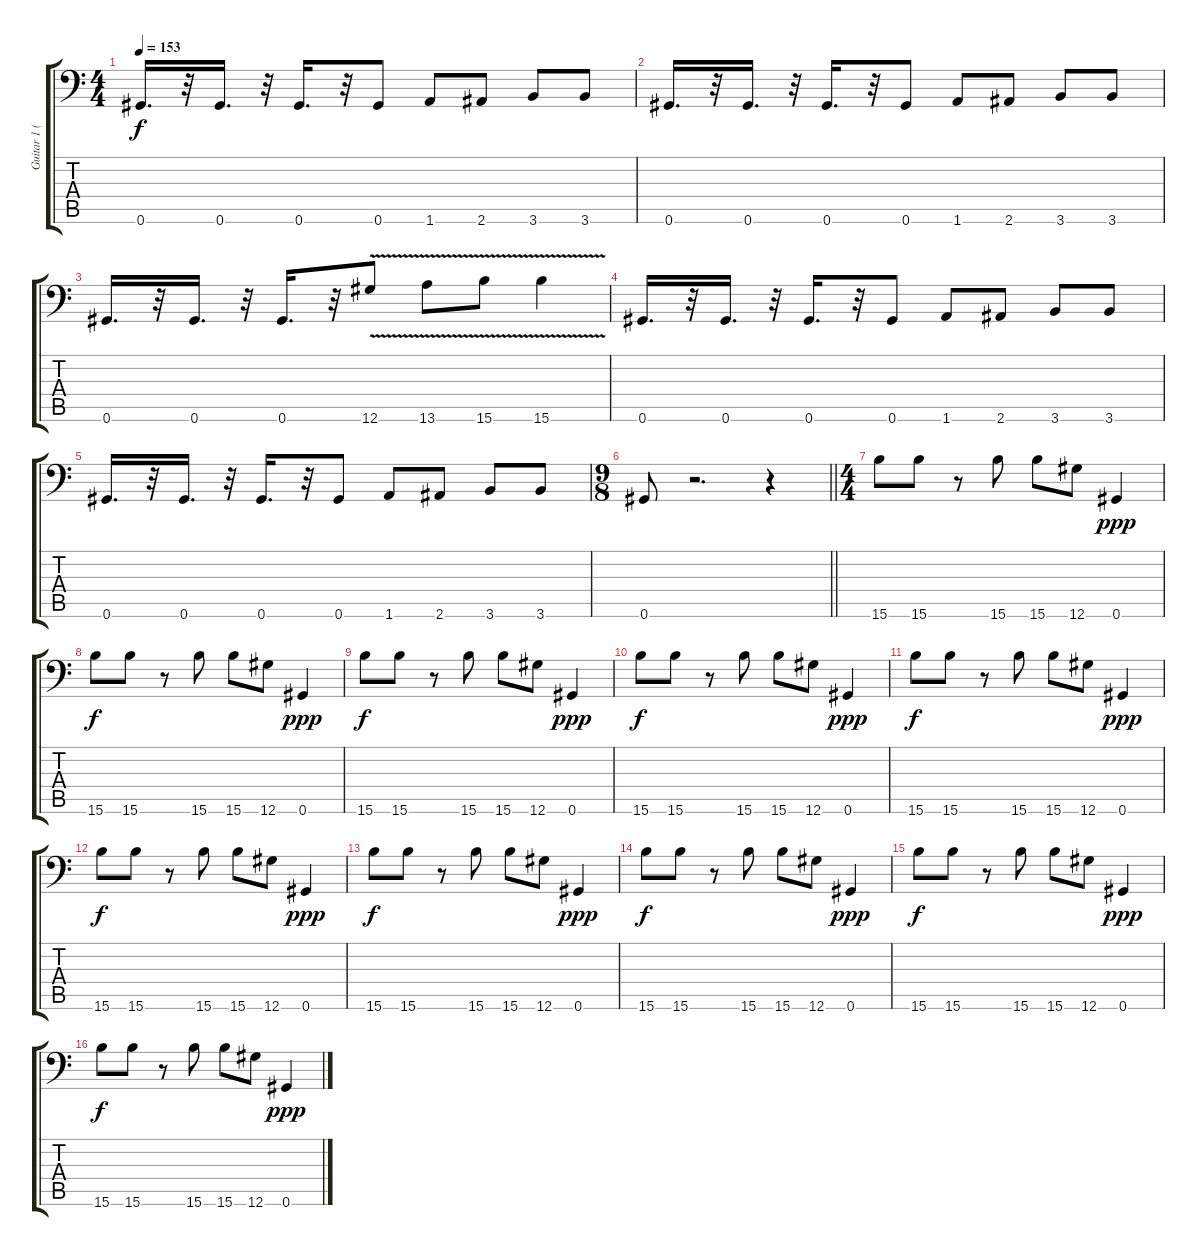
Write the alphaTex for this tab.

\track ("Guitar 1 (James)" "Guitar 1 (") {instrument distortionguitar}
\staff {score tabs}
\tuning (Bb3 F3 Db3 Ab2 Eb2 Ab1) {hide}
\ts (4 4)
\tempo 153
\clef f4
\ks c
0.6.16{d dy f} r.32 0.6.16{d} r.32 0.6.16{d} r.32 0.6.8 1.6.8 2.6.8 3.6.8 3.6.8 |
0.6.16{d} r.32 0.6.16{d} r.32 0.6.16{d} r.32 0.6.8 1.6.8 2.6.8 3.6.8 3.6.8 |
0.6.16{d} r.32 0.6.16{d} r.32 0.6.16{d} r.32 12.6{v}.8 13.6{v}.8 15.6{v}.8 15.6{v}.4 |
0.6.16{d} r.32 0.6.16{d} r.32 0.6.16{d} r.32 0.6.8 1.6.8 2.6.8 3.6.8 3.6.8 |
0.6.16{d} r.32 0.6.16{d} r.32 0.6.16{d} r.32 0.6.8 1.6.8 2.6.8 3.6.8 3.6.8 |
\ts (9 8)
\barLineRight lightlight
0.6.8 r.2{d} r.4 |
\ts (4 4)
15.6.8 15.6.8 r.8 15.6.8 15.6.8 12.6.8 0.6.4{dy ppp} |
15.6.8{dy f} 15.6.8 r.8 15.6.8 15.6.8 12.6.8 0.6.4{dy ppp} |
15.6.8{dy f} 15.6.8 r.8 15.6.8 15.6.8 12.6.8 0.6.4{dy ppp} |
15.6.8{dy f} 15.6.8 r.8 15.6.8 15.6.8 12.6.8 0.6.4{dy ppp} |
15.6.8{dy f} 15.6.8 r.8 15.6.8 15.6.8 12.6.8 0.6.4{dy ppp} |
15.6.8{dy f} 15.6.8 r.8 15.6.8 15.6.8 12.6.8 0.6.4{dy ppp} |
15.6.8{dy f} 15.6.8 r.8 15.6.8 15.6.8 12.6.8 0.6.4{dy ppp} |
15.6.8{dy f} 15.6.8 r.8 15.6.8 15.6.8 12.6.8 0.6.4{dy ppp} |
15.6.8{dy f} 15.6.8 r.8 15.6.8 15.6.8 12.6.8 0.6.4{dy ppp} |
15.6.8{dy f} 15.6.8 r.8 15.6.8 15.6.8 12.6.8 0.6.4{dy ppp}
